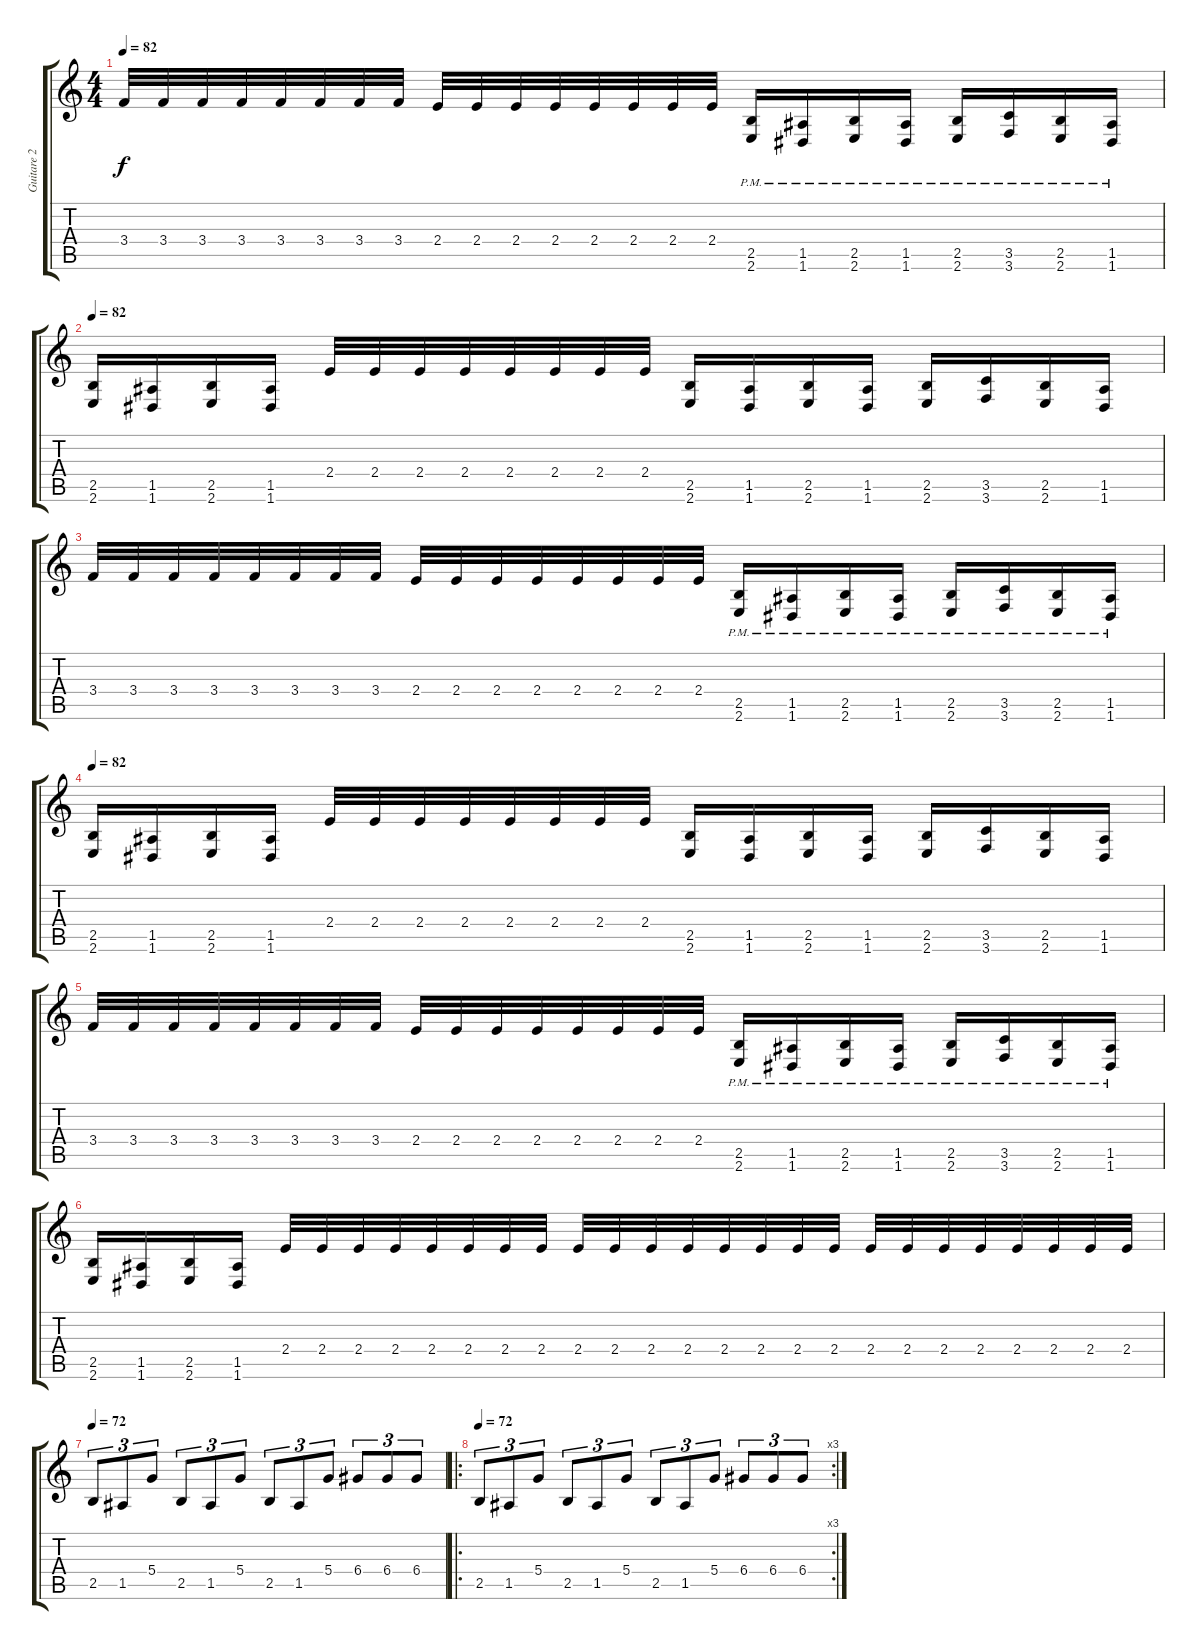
\track ("Guitare 2" "Guitare 2") {instrument distortionguitar}
\staff {score tabs}
\tuning (E4 B3 G3 D3 A2 D2) {hide}
\ts (4 4)
\tempo 82
\clef g2
\ks c
3.4.32{dy f} 3.4.32 3.4.32 3.4.32 3.4.32 3.4.32 3.4.32 3.4.32 2.4.32 2.4.32 2.4.32 2.4.32 2.4.32 2.4.32 2.4.32 2.4.32 (2.5 2.6{pm}).16 (1.5 1.6{pm}).16 (2.5 2.6{pm}).16 (1.5 1.6{pm}).16 (2.5 2.6{pm}).16 (3.5 3.6{pm}).16 (2.5 2.6{pm}).16 (1.5 1.6{pm}).16 |
\tempo 82
(2.5 2.6).16 (1.5 1.6).16 (2.5 2.6).16 (1.5 1.6).16 2.4.32 2.4.32 2.4.32 2.4.32 2.4.32 2.4.32 2.4.32 2.4.32 (2.5 2.6).16 (1.5 1.6).16 (2.5 2.6).16 (1.5 1.6).16 (2.5 2.6).16 (3.5 3.6).16 (2.5 2.6).16 (1.5 1.6).16 |
3.4.32 3.4.32 3.4.32 3.4.32 3.4.32 3.4.32 3.4.32 3.4.32 2.4.32 2.4.32 2.4.32 2.4.32 2.4.32 2.4.32 2.4.32 2.4.32 (2.5 2.6{pm}).16 (1.5 1.6{pm}).16 (2.5 2.6{pm}).16 (1.5 1.6{pm}).16 (2.5 2.6{pm}).16 (3.5 3.6{pm}).16 (2.5 2.6{pm}).16 (1.5 1.6{pm}).16 |
\tempo 82
(2.5 2.6).16 (1.5 1.6).16 (2.5 2.6).16 (1.5 1.6).16 2.4.32 2.4.32 2.4.32 2.4.32 2.4.32 2.4.32 2.4.32 2.4.32 (2.5 2.6).16 (1.5 1.6).16 (2.5 2.6).16 (1.5 1.6).16 (2.5 2.6).16 (3.5 3.6).16 (2.5 2.6).16 (1.5 1.6).16 |
3.4.32 3.4.32 3.4.32 3.4.32 3.4.32 3.4.32 3.4.32 3.4.32 2.4.32 2.4.32 2.4.32 2.4.32 2.4.32 2.4.32 2.4.32 2.4.32 (2.5 2.6{pm}).16 (1.5 1.6{pm}).16 (2.5 2.6{pm}).16 (1.5 1.6{pm}).16 (2.5 2.6{pm}).16 (3.5 3.6{pm}).16 (2.5 2.6{pm}).16 (1.5 1.6{pm}).16 |
(2.5 2.6).16 (1.5 1.6).16 (2.5 2.6).16 (1.5 1.6).16 2.4.32 2.4.32 2.4.32 2.4.32 2.4.32 2.4.32 2.4.32 2.4.32 2.4.32 2.4.32 2.4.32 2.4.32 2.4.32 2.4.32 2.4.32 2.4.32 2.4.32 2.4.32 2.4.32 2.4.32 2.4.32 2.4.32 2.4.32 2.4.32 |
\tempo 72
2.5.8{tu (3 2)} 1.5.8{tu (3 2)} 5.4.8{tu (3 2)} 2.5.8{tu (3 2)} 1.5.8{tu (3 2)} 5.4.8{tu (3 2)} 2.5.8{tu (3 2)} 1.5.8{tu (3 2)} 5.4.8{tu (3 2)} 6.4.8{tu (3 2)} 6.4.8{tu (3 2)} 6.4.8{tu (3 2)} |
\ro
\rc 3
\tempo 72
2.5.8{tu (3 2)} 1.5.8{tu (3 2)} 5.4.8{tu (3 2)} 2.5.8{tu (3 2)} 1.5.8{tu (3 2)} 5.4.8{tu (3 2)} 2.5.8{tu (3 2)} 1.5.8{tu (3 2)} 5.4.8{tu (3 2)} 6.4.8{tu (3 2)} 6.4.8{tu (3 2)} 6.4.8{tu (3 2)}
